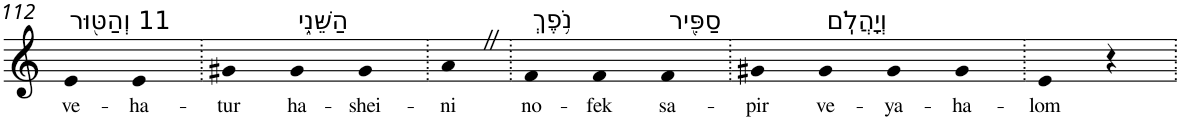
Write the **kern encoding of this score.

**kern	**text
*part1	*part1
*staff1	*staff1
*I"Piano	*
*I'Pno	*
!!LO:PB:g=z
*clefG2	*
*k[]	*
=112	=112
!LO:TX:a:t=11 וְהַטּ֖וּר	!
!	!LO:LY:b
4e	ve-
!	!LO:LY:b
4e	-ha-
=113.	=113.
!	!LO:LY:b
4g#X	-tur
!LO:TX:a:t=הַשֵּׁנִ֑י	!
!	!LO:LY:b
4g#	ha-
!	!LO:LY:b
4g#	-shei-
=114.	=114.
!	!LO:LY:b
4aZ	-ni
=115.	=115.
!LO:TX:a:t=נֹ֥פֶךְ	!
!	!LO:LY:b
4f	no-
!	!LO:LY:b
4f	-fek
!LO:TX:a:t=סַפִּ֖יר	!
!	!LO:LY:b
4f	sa-
=116.	=116.
!	!LO:LY:b
4g#X	-pir
!LO:TX:a:t=וְיָהֲלֹֽם	!
!	!LO:LY:b
4g#	ve-
!	!LO:LY:b
4g#	-ya-
!	!LO:LY:b
4g#	-ha-
=117.	=117.
!	!LO:LY:b
4e	-lom
4r	.
=.	=.
*-	*-
